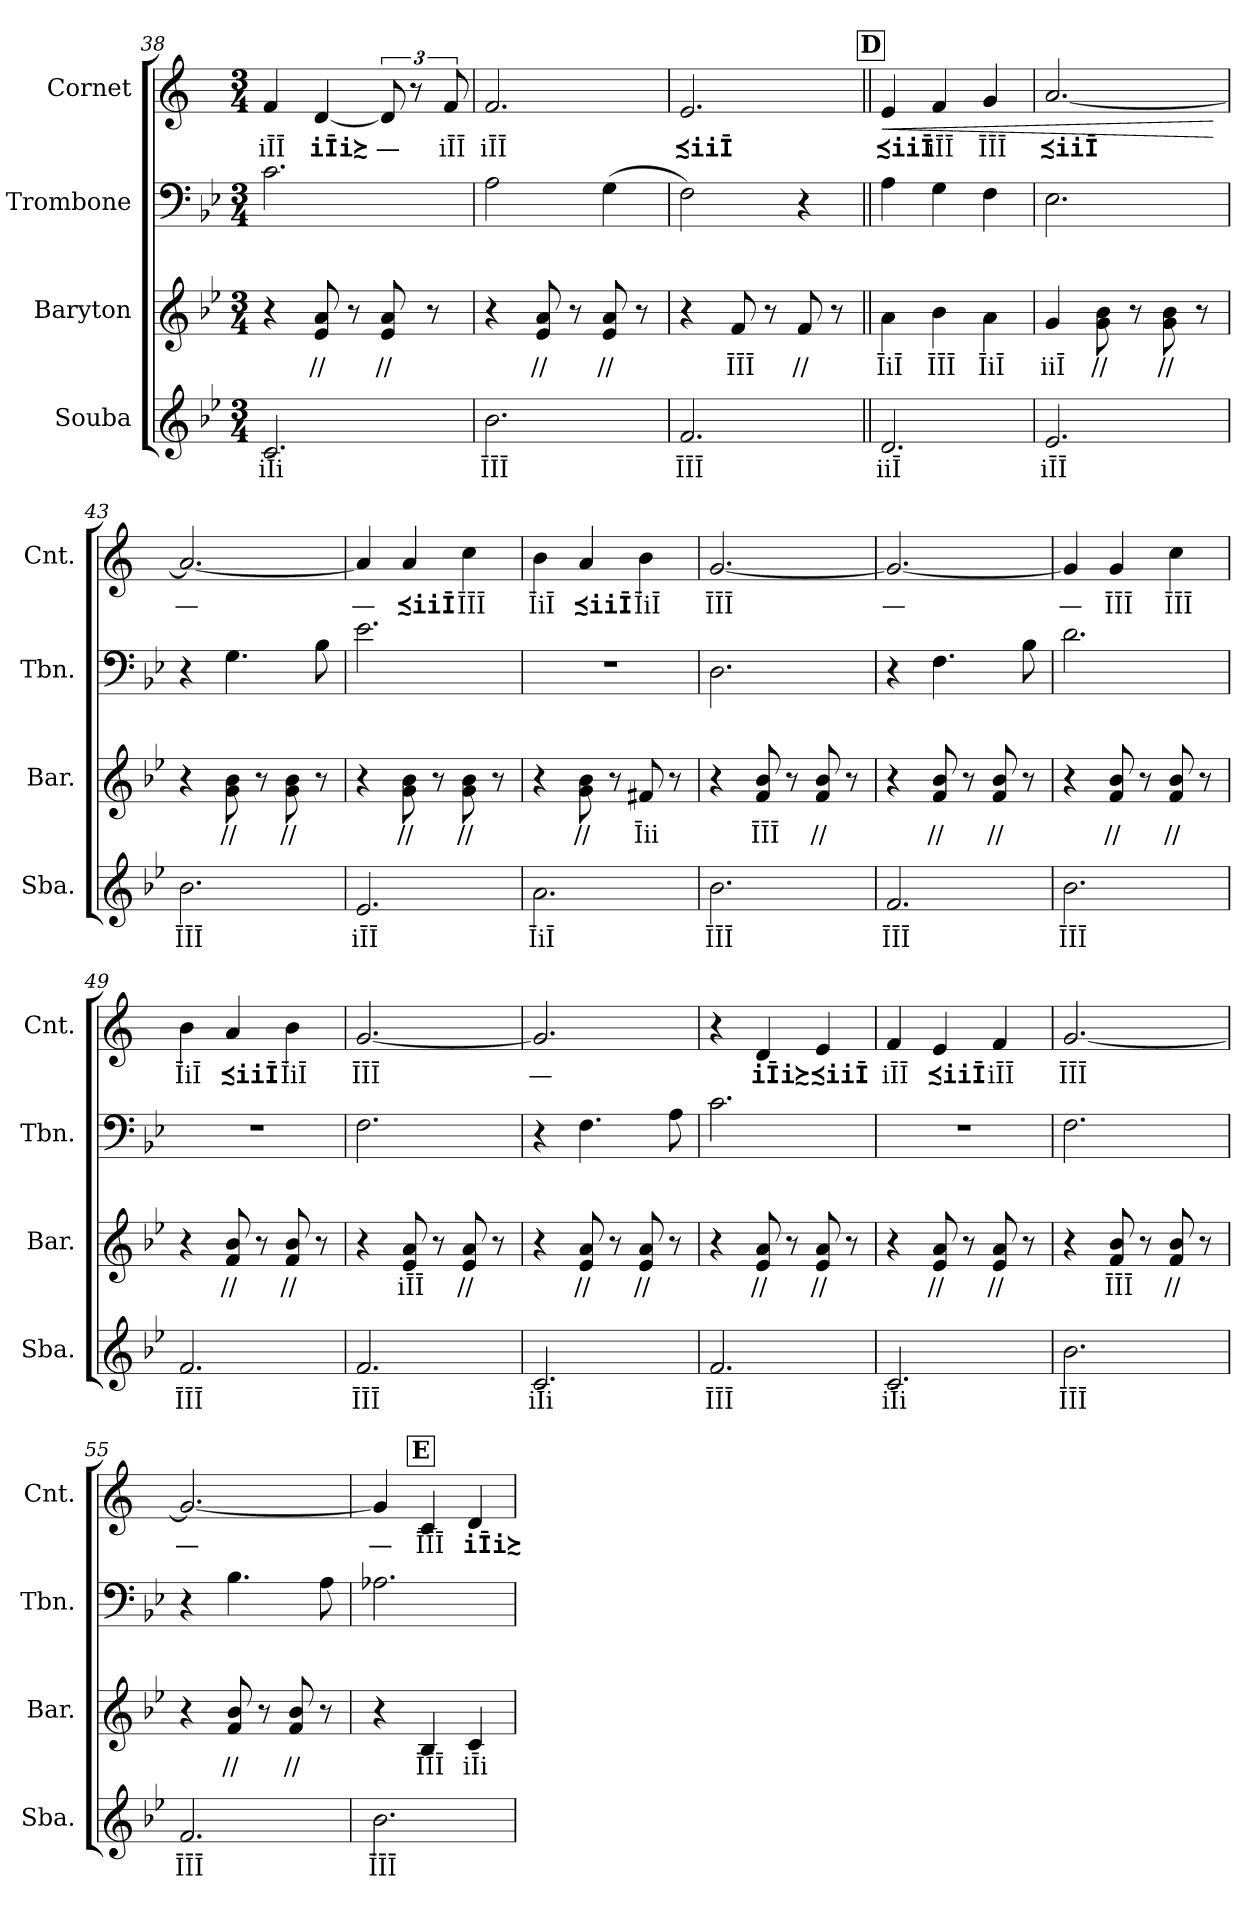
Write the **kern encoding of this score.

**kern	**text	**kern	**text	**kern	**kern	**text	**dynam
*part4	*part4	*part3	*part3	*part2	*part1	*part1	*part1
*staff4	*staff4	*staff3	*staff3	*staff2	*staff1	*staff1	*staff1
*I"Souba	*	*I"Baryton	*	*I"Trombone	*I"Cornet	*	*
*I'Sba.	*	*I'Bar.	*	*I'Tbn.	*I'Cnt.	*	*
*clefG2	*	*clefG2	*	*clefF4	*clefG2	*	*
*ITrd15c26	*	*ITrd8c14	*	*	*ITrd1c2	*	*
*k[b-e-]	*	*k[b-e-]	*	*k[b-e-]	*k[b-e-]	*	*
*M3/4	*	*M3/4	*	*M3/4	*M3/4	*	*
=38	=38	=38	=38	=38	=38	=38	=38
!	!LO:LY:b	!	!	!	!	!LO:LY:b	!
2.CC/	iĪi	4r	.	2.c\	4e-/	iĪĪ	.
!	!	!	!LO:LY:b	!	!	!LO:LY:b	!
.	.	8E-/ 8A/	//	.	[4c/	iĪi≿	.
.	.	8r	.	.	.	.	.
!	!	!	!LO:LY:b	!	!	!LO:LY:b	!
.	.	8E-/ 8A/	//	.	12c/]	—	.
.	.	.	.	.	12r	.	.
.	.	8r	.	.	.	.	.
!	!	!	!	!	!	!LO:LY:b	!
.	.	.	.	.	12e-/	iĪĪ	.
=39	=39	=39	=39	=39	=39	=39	=39
!	!LO:LY:b	!	!	!	!	!LO:LY:b	!
2.BB-\	ĪĪĪ	4r	.	2A\	2.e-/	iĪĪ	.
!	!	!	!LO:LY:b	!	!	!	!
.	.	8E-/ 8A/	//	.	.	.	.
.	.	8r	.	.	.	.	.
!	!	!	!LO:LY:b	!	!	!	!
.	.	8E-/ 8A/	//	(>4G\	.	.	.
.	.	8r	.	.	.	.	.
!!LO:LB:g=z
=40	=40	=40	=40	=40	=40	=40	=40
!	!LO:LY:b	!	!	!	!	!LO:LY:b	!
2.FF/	ĪĪĪ	4r	.	2F\)	2.d/	≾iiĪ	.
!	!	!	!LO:LY:b	!	!	!	!
.	.	8F/	ĪĪĪ	.	.	.	.
.	.	8r	.	.	.	.	.
!	!	!	!LO:LY:b	!	!	!	!
.	.	8F/	//	4r	.	.	.
.	.	8r	.	.	.	.	.
!!LO:REH:place=s1:a:B:fs=14:t=D
=41||	=41||	=41||	=41||	=41||	=41||	=41||	=41||
!	!LO:LY:b	!	!LO:LY:b	!	!	!LO:LY:b	!LO:HP:b
2.DD/	iiĪ	4A\	ĪiĪ	4A\	4d/	≾iiĪ	<
!	!	!	!LO:LY:b	!	!	!LO:LY:b	!
.	.	4B-\	ĪĪĪ	4G\	4e-/	iĪĪ	.
!	!	!	!LO:LY:b	!	!	!LO:LY:b	!
.	.	4A\	ĪiĪ	4F\	4f/	ĪĪĪ	.
=42	=42	=42	=42	=42	=42	=42	=42
!	!LO:LY:b	!	!LO:LY:b	!	!	!LO:LY:b	!
2.EE-/	iĪĪ	4G/	iiĪ	2.E-\	[2.g/	≾iiĪ	.
!	!	!	!LO:LY:b	!	!	!	!
.	.	8G\ 8B-\	//	.	.	.	.
.	.	8r	.	.	.	.	.
!	!	!	!LO:LY:b	!	!	!	!
.	.	8G\ 8B-\	//	.	.	.	.
.	.	8r	.	.	.	.	.
.	.	.	.	.	.	.	[
=43	=43	=43	=43	=43	=43	=43	=43
!	!LO:LY:b	!	!	!	!	!LO:LY:b	!
2.BB-\	ĪĪĪ	4r	.	4r	2.g/_	—	.
!	!	!	!LO:LY:b	!	!	!	!
.	.	8G\ 8B-\	//	4.G\	.	.	.
.	.	8r	.	.	.	.	.
!	!	!	!LO:LY:b	!	!	!	!
.	.	8G\ 8B-\	//	.	.	.	.
.	.	8r	.	8B-\	.	.	.
=44	=44	=44	=44	=44	=44	=44	=44
!	!LO:LY:b	!	!	!	!	!LO:LY:b	!
2.EE-/	iĪĪ	4r	.	2.e-\	4g/]	—	.
!	!	!	!LO:LY:b	!	!	!LO:LY:b	!
.	.	8G\ 8B-\	//	.	4g/	≾iiĪ	.
.	.	8r	.	.	.	.	.
!	!	!	!LO:LY:b	!	!	!LO:LY:b	!
.	.	8G\ 8B-\	//	.	4b-\	ĪĪĪ	.
.	.	8r	.	.	.	.	.
=45	=45	=45	=45	=45	=45	=45	=45
!	!LO:LY:b	!	!	!	!	!LO:LY:b	!
2.AA\	ĪiĪ	4r	.	2.r	4a\	ĪiĪ	.
!	!	!	!LO:LY:b	!	!	!LO:LY:b	!
.	.	8G\ 8B-\	//	.	4g/	≾iiĪ	.
.	.	8r	.	.	.	.	.
!	!	!	!LO:LY:b	!	!	!LO:LY:b	!
.	.	8F#X/	Īii	.	4a\	ĪiĪ	.
.	.	8r	.	.	.	.	.
!!LO:LB:g=z
=46	=46	=46	=46	=46	=46	=46	=46
!	!LO:LY:b	!	!	!	!	!LO:LY:b	!
2.BB-\	ĪĪĪ	4r	.	2.D\	[2.f/	ĪĪĪ	.
!	!	!	!LO:LY:b	!	!	!	!
.	.	8F/ 8B-/	ĪĪĪ	.	.	.	.
.	.	8r	.	.	.	.	.
!	!	!	!LO:LY:b	!	!	!	!
.	.	8F/ 8B-/	//	.	.	.	.
.	.	8r	.	.	.	.	.
=47	=47	=47	=47	=47	=47	=47	=47
!	!LO:LY:b	!	!	!	!	!LO:LY:b	!
2.FF/	ĪĪĪ	4r	.	4r	2.f/_	—	.
!	!	!	!LO:LY:b	!	!	!	!
.	.	8F/ 8B-/	//	4.F\	.	.	.
.	.	8r	.	.	.	.	.
!	!	!	!LO:LY:b	!	!	!	!
.	.	8F/ 8B-/	//	.	.	.	.
.	.	8r	.	8B-\	.	.	.
=48	=48	=48	=48	=48	=48	=48	=48
!	!LO:LY:b	!	!	!	!	!LO:LY:b	!
2.BB-\	ĪĪĪ	4r	.	2.d\	4f/]	—	.
!	!	!	!LO:LY:b	!	!	!LO:LY:b	!
.	.	8F/ 8B-/	//	.	4f/	ĪĪĪ	.
.	.	8r	.	.	.	.	.
!	!	!	!LO:LY:b	!	!	!LO:LY:b	!
.	.	8F/ 8B-/	//	.	4b-\	ĪĪĪ	.
.	.	8r	.	.	.	.	.
=49	=49	=49	=49	=49	=49	=49	=49
!	!LO:LY:b	!	!	!	!	!LO:LY:b	!
2.FF/	ĪĪĪ	4r	.	2.r	4a\	ĪiĪ	.
!	!	!	!LO:LY:b	!	!	!LO:LY:b	!
.	.	8F/ 8B-/	//	.	4g/	≾iiĪ	.
.	.	8r	.	.	.	.	.
!	!	!	!LO:LY:b	!	!	!LO:LY:b	!
.	.	8F/ 8B-/	//	.	4a\	ĪiĪ	.
.	.	8r	.	.	.	.	.
=50	=50	=50	=50	=50	=50	=50	=50
!	!LO:LY:b	!	!	!	!	!LO:LY:b	!
2.FF/	ĪĪĪ	4r	.	2.F\	[2.f/	ĪĪĪ	.
!	!	!	!LO:LY:b	!	!	!	!
.	.	8E-/ 8A/	iĪĪ	.	.	.	.
.	.	8r	.	.	.	.	.
!	!	!	!LO:LY:b	!	!	!	!
.	.	8E-/ 8A/	//	.	.	.	.
.	.	8r	.	.	.	.	.
!!LO:PB:g=z
=51	=51	=51	=51	=51	=51	=51	=51
!	!LO:LY:b	!	!	!	!	!LO:LY:b	!
2.CC/	iĪi	4r	.	4r	2.f/]	—	.
!	!	!	!LO:LY:b	!	!	!	!
.	.	8E-/ 8A/	//	4.F\	.	.	.
.	.	8r	.	.	.	.	.
!	!	!	!LO:LY:b	!	!	!	!
.	.	8E-/ 8A/	//	.	.	.	.
.	.	8r	.	8A\	.	.	.
=52	=52	=52	=52	=52	=52	=52	=52
!	!LO:LY:b	!	!	!	!	!	!
2.FF/	ĪĪĪ	4r	.	2.c\	4r	.	.
!	!	!	!LO:LY:b	!	!	!LO:LY:b	!
.	.	8E-/ 8A/	//	.	4c/	iĪi≿	.
.	.	8r	.	.	.	.	.
!	!	!	!LO:LY:b	!	!	!LO:LY:b	!
.	.	8E-/ 8A/	//	.	4d/	≾iiĪ	.
.	.	8r	.	.	.	.	.
=53	=53	=53	=53	=53	=53	=53	=53
!	!LO:LY:b	!	!	!	!	!LO:LY:b	!
2.CC/	iĪi	4r	.	2.r	4e-/	iĪĪ	.
!	!	!	!LO:LY:b	!	!	!LO:LY:b	!
.	.	8E-/ 8A/	//	.	4d/	≾iiĪ	.
.	.	8r	.	.	.	.	.
!	!	!	!LO:LY:b	!	!	!LO:LY:b	!
.	.	8E-/ 8A/	//	.	4e-/	iĪĪ	.
.	.	8r	.	.	.	.	.
=54	=54	=54	=54	=54	=54	=54	=54
!	!LO:LY:b	!	!	!	!	!LO:LY:b	!
2.BB-\	ĪĪĪ	4r	.	2.F\	[2.f/	ĪĪĪ	.
!	!	!	!LO:LY:b	!	!	!	!
.	.	8F/ 8B-/	ĪĪĪ	.	.	.	.
.	.	8r	.	.	.	.	.
!	!	!	!LO:LY:b	!	!	!	!
.	.	8F/ 8B-/	//	.	.	.	.
.	.	8r	.	.	.	.	.
=55	=55	=55	=55	=55	=55	=55	=55
!	!LO:LY:b	!	!	!	!	!LO:LY:b	!
2.FF/	ĪĪĪ	4r	.	4r	2.f/_	—	.
!	!	!	!LO:LY:b	!	!	!	!
.	.	8F/ 8B-/	//	4.B-\	.	.	.
.	.	8r	.	.	.	.	.
!	!	!	!LO:LY:b	!	!	!	!
.	.	8F/ 8B-/	//	.	.	.	.
.	.	8r	.	8A\	.	.	.
!!LO:REH:place=s1:a:B:fs=14:t=E:qo=1
=56	=56	=56	=56	=56	=56	=56	=56
!	!LO:LY:b	!	!	!	!	!LO:LY:b	!
2.BB-\	ĪĪĪ	4r	.	2.A-X\	4f/]	—	.
!	!	!	!LO:LY:b	!	!	!LO:LY:b	!
.	.	4BB-/	ĪĪĪ	.	4B-/	ĪĪĪ	.
!	!	!	!LO:LY:b	!	!	!LO:LY:b	!
.	.	4C/	iĪi	.	4c/	iĪi≿	.
=	=	=	=	=	=	=	=
*-	*-	*-	*-	*-	*-	*-	*-
